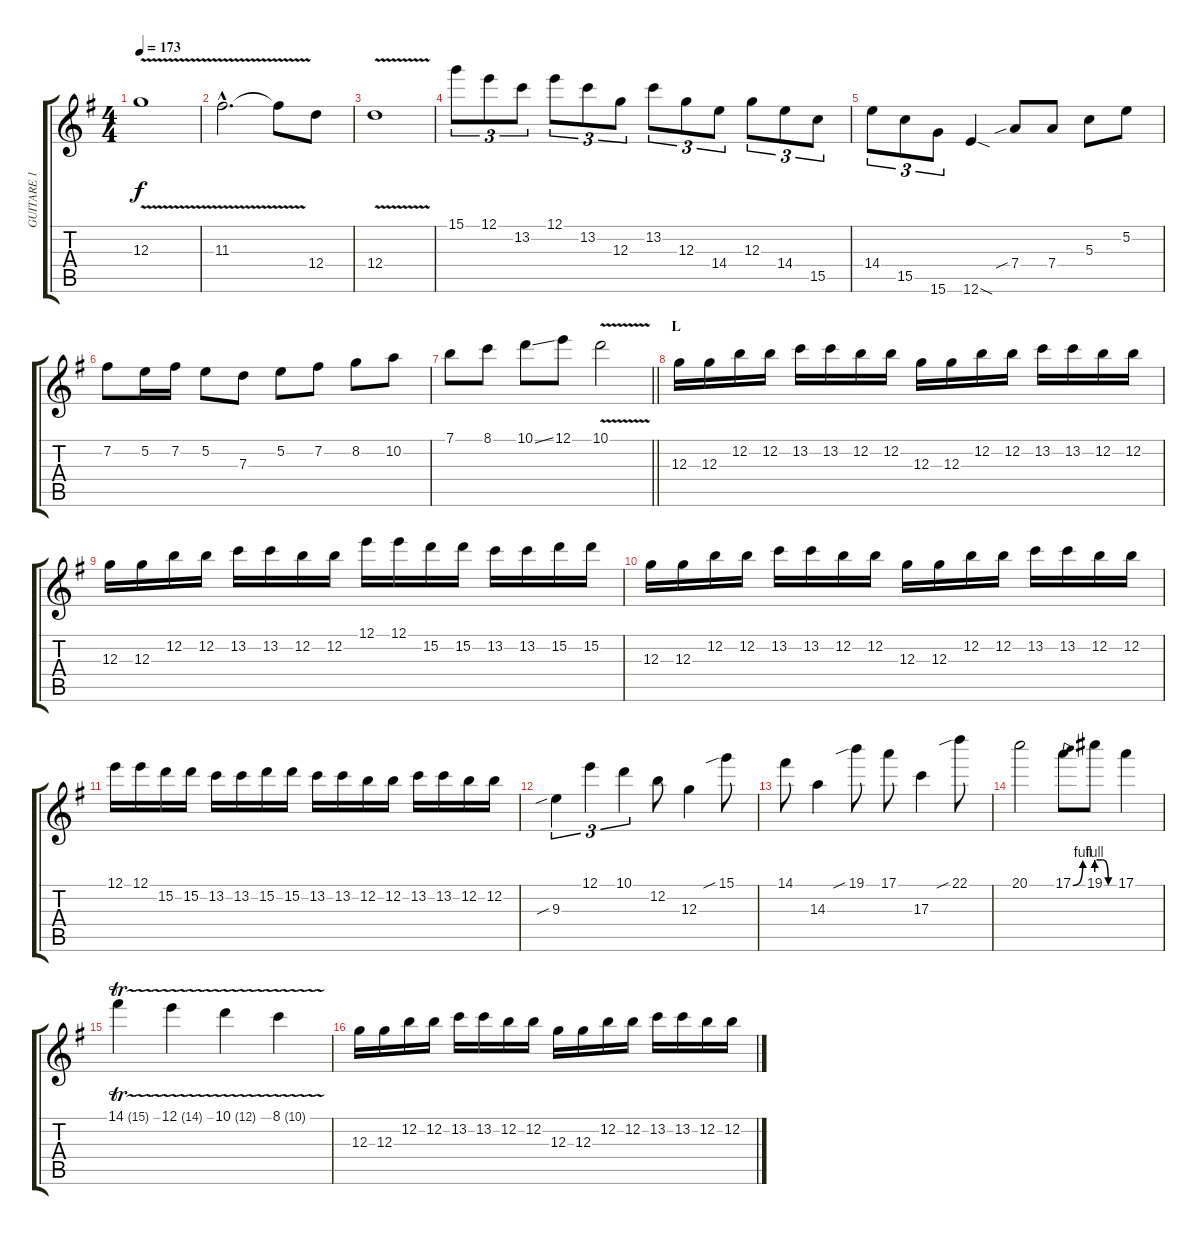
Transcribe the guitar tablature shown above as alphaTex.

\track ("GUITARE 1" "GUITARE 1") {instrument distortionguitar}
\staff {score tabs}
\tuning (E4 B3 G3 D3 A2 E2) {hide}
\ts (4 4)
\tempo 173
\clef g2
\ks g
12.3{v}.1{dy f} |
11.3{v hac}.2{d} 11.3{t}.8 12.4.8 |
12.4{v}.1 |
15.1.8{tu (3 2)} 12.1.8{tu (3 2)} 13.2.8{tu (3 2)} 12.1.8{tu (3 2)} 13.2.8{tu (3 2)} 12.3.8{tu (3 2)} 13.2.8{tu (3 2)} 12.3.8{tu (3 2)} 14.4.8{tu (3 2)} 12.3.8{tu (3 2)} 14.4.8{tu (3 2)} 15.5.8{tu (3 2)} |
14.4.8{tu (3 2)} 15.5.8{tu (3 2)} 15.6.8{tu (3 2)} 12.6{sod}.4 7.4{sib}.8 7.4.8 5.3.8 5.2.8 |
7.2.8 5.2.16 7.2.16 5.2.8 7.3.8 5.2.8 7.2.8 8.2.8 10.2.8 |
\barLineRight lightlight
7.1.8 8.1.8 10.1{ss}.8 12.1.8 10.1{v}.2 |
\section ("" "L")
12.3.16 12.3.16 12.2.16 12.2.16 13.2.16 13.2.16 12.2.16 12.2.16 12.3.16 12.3.16 12.2.16 12.2.16 13.2.16 13.2.16 12.2.16 12.2.16 |
12.3.16 12.3.16 12.2.16 12.2.16 13.2.16 13.2.16 12.2.16 12.2.16 12.1.16 12.1.16 15.2.16 15.2.16 13.2.16 13.2.16 15.2.16 15.2.16 |
12.3.16 12.3.16 12.2.16 12.2.16 13.2.16 13.2.16 12.2.16 12.2.16 12.3.16 12.3.16 12.2.16 12.2.16 13.2.16 13.2.16 12.2.16 12.2.16 |
12.1.16 12.1.16 15.2.16 15.2.16 13.2.16 13.2.16 15.2.16 15.2.16 13.2.16 13.2.16 12.2.16 12.2.16 13.2.16 13.2.16 12.2.16 12.2.16 |
9.3{sib}.4{tu (3 2)} 12.1.4{tu (3 2)} 10.1.4{tu (3 2)} 12.2.8 12.3.4 15.1{sib}.8 |
14.1.8 14.3.4 19.1{sib}.8 17.1.8 17.3.4 22.1{sib}.8 |
20.1.2 17.1{be (bend 0 0 60 4)}.8 19.1{be (custom 0 4 20 4 40 0 60 0)}.8 17.1.4 |
14.1{tr (15 16)}.4 12.1{tr (14 16)}.4 10.1{tr (12 16)}.4 8.1{tr (10 16)}.4 |
12.3.16 12.3.16 12.2.16 12.2.16 13.2.16 13.2.16 12.2.16 12.2.16 12.3.16 12.3.16 12.2.16 12.2.16 13.2.16 13.2.16 12.2.16 12.2.16
